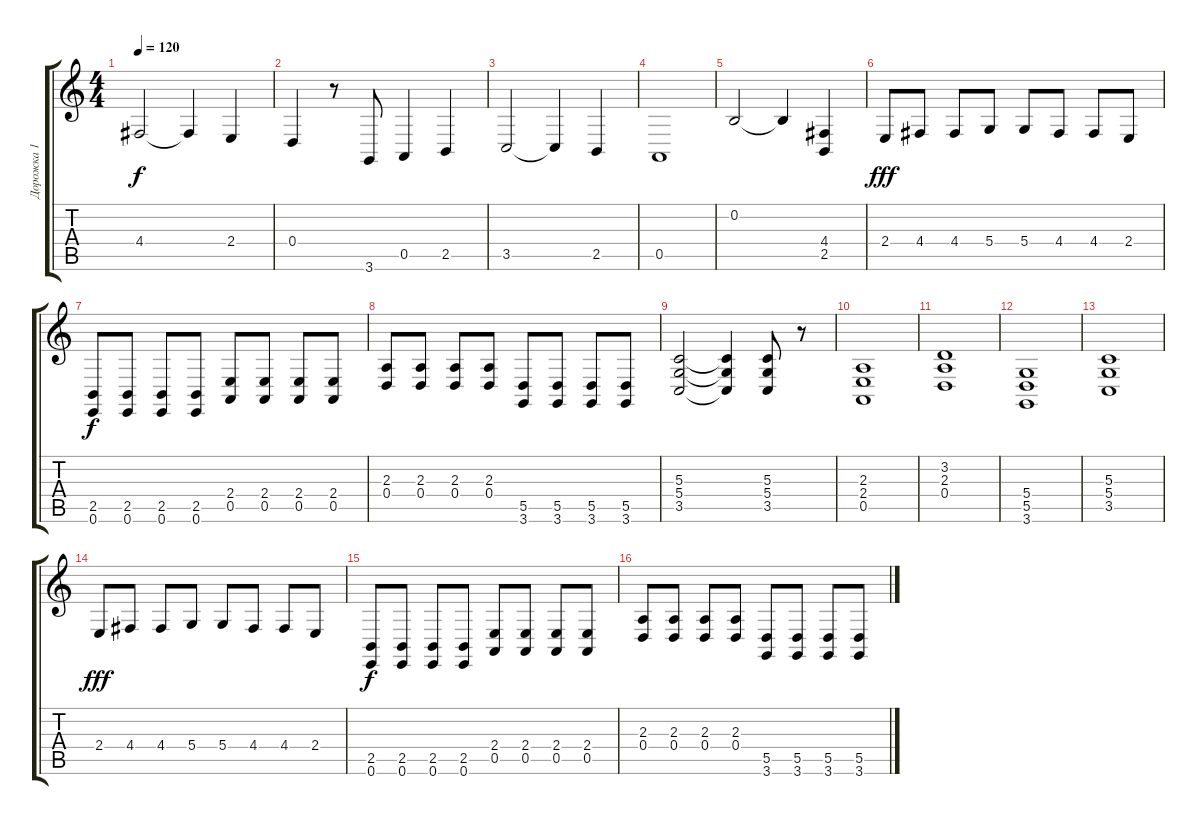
\track ("Дорожка 1" "Дорожка 1") {instrument tuba}
\staff {score tabs}
\tuning (E4 B3 G3 D3 A2 E2) {hide}
\ts (4 4)
\tempo 120
\clef g2
\ks c
4.4.2{dy f} 4.4{t}.4 2.4.4 |
0.4.4 r.8 3.6.8 0.5.4 2.5.4 |
3.5.2 3.5{t}.4 2.5.4 |
0.5.1 |
0.2.2 0.2{t}.4 (4.4 2.5).4 |
2.4.8{dy fff} 4.4.8 4.4.8 5.4.8 5.4.8 4.4.8 4.4.8 2.4.8 |
(2.5 0.6).8{dy f} (2.5 0.6).8 (2.5 0.6).8 (2.5 0.6).8 (2.4 0.5).8 (2.4 0.5).8 (2.4 0.5).8 (2.4 0.5).8 |
(2.3 0.4).8 (2.3 0.4).8 (2.3 0.4).8 (2.3 0.4).8 (5.5 3.6).8 (5.5 3.6).8 (5.5 3.6).8 (5.5 3.6).8 |
(5.3 5.4 3.5).2 (5.3{t} 5.4{t} 3.5{t}).4 (5.3 5.4 3.5).8 r.8 |
(2.3 2.4 0.5).1 |
(3.2 2.3 0.4).1 |
(5.4 5.5 3.6).1 |
(5.3 5.4 3.5).1 |
2.4.8{dy fff instrument stringensemble1} 4.4.8 4.4.8 5.4.8 5.4.8 4.4.8 4.4.8 2.4.8 |
(2.5 0.6).8{dy f instrument tuba} (2.5 0.6).8 (2.5 0.6).8 (2.5 0.6).8 (2.4 0.5).8 (2.4 0.5).8 (2.4 0.5).8 (2.4 0.5).8 |
(2.3 0.4).8 (2.3 0.4).8 (2.3 0.4).8 (2.3 0.4).8 (5.5 3.6).8 (5.5 3.6).8 (5.5 3.6).8 (5.5 3.6).8
